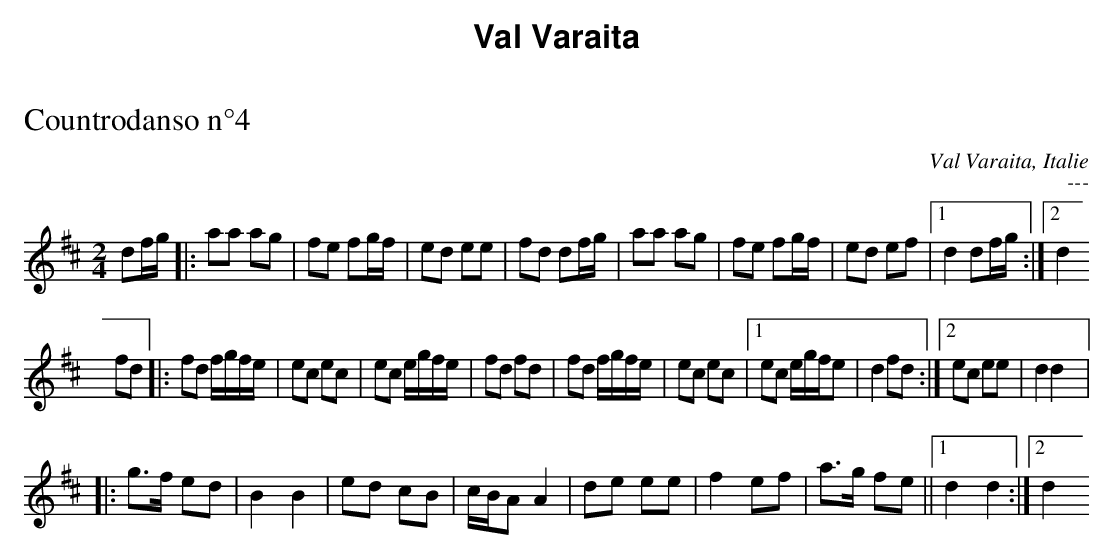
X:1
T:Countrodanso n°4
O:Val Varaita, Italie
M:2/4
L:1/8
K:D
df/g/|:aa ag|fe fg/f/|ed ee|fd df/g/|aa ag|fe fg/f/|ed ef|[1 d2 df/g/ :|[2 d2
fd|:fd f/g/f/e/|ec ec|ec e/g/f/e/|fd fd|fd f/g/f/e/|ec ec|[1 ec e/g/f/e|d2 fd:|[2 ec ee|d2 d2|:
g>f ed|B2 B2|ed cB|c/B/A A2|de ee|f2 ef|a>g fe||[1 d2 d2:|[2 d2
